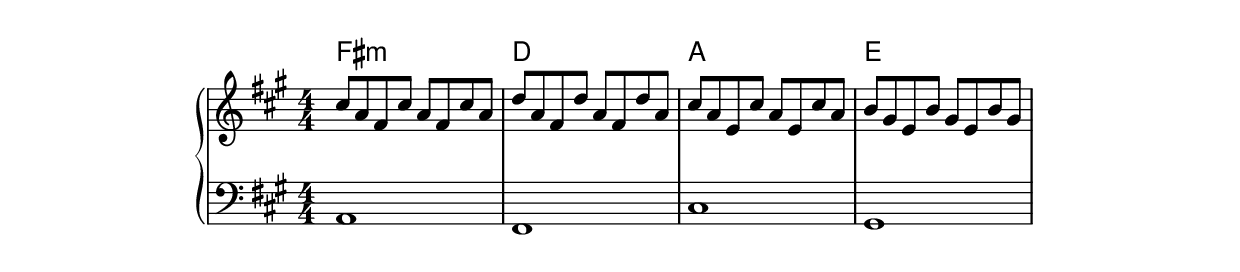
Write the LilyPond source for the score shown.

\version "2.24.4"
\include "../../figure-preamble.ly"

{
	\new GrandStaff \relative <<
		\chords {
			fis1:m
			d1
			a1
			e1
		}
		\new Staff {
			\key fis \minor
			\numericTimeSignature
			\time 4/4

			cis''8 a8 fis8
			cis'8 a8 fis8
			cis'8 a8

			d8 a8 fis8
			d'8 a8 fis8
			d'8 a8

			cis8 a8 e8
			cis'8 a8 e8
			cis'8 a8

			b8 gis8 e8
			b'8 gis8 e8
			b'8 gis8
		}
		\new Staff {
			\key fis \minor
			\numericTimeSignature
			\time 4/4

			\clef bass
			a,,1
			fis1
			cis'1
			gis1
		}
	>>
}
